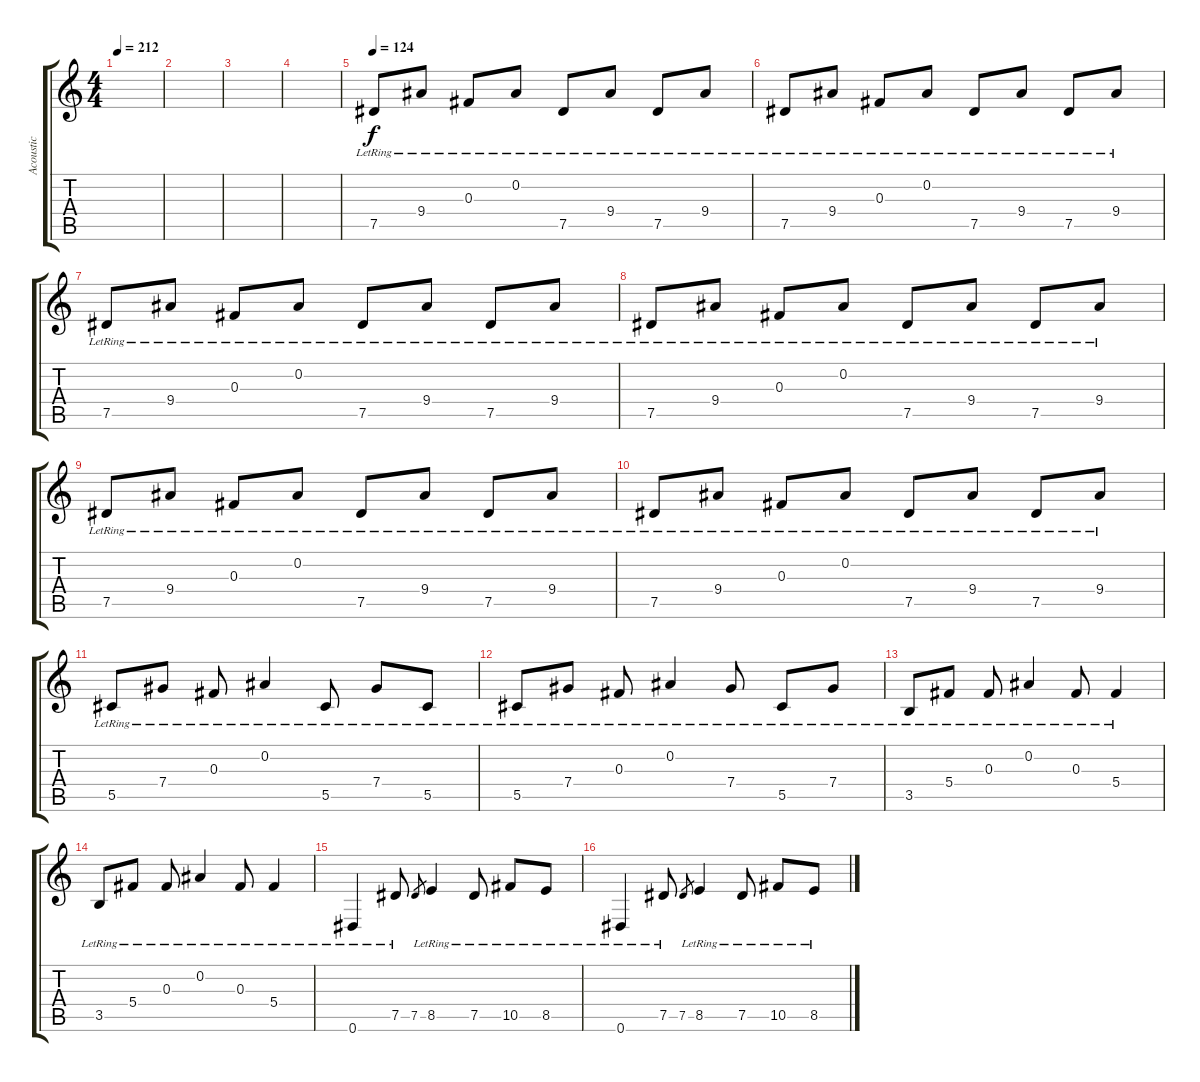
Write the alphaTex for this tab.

\track ("Acoustic" "Acoustic") {instrument acousticguitarnylon}
\staff {score tabs}
\tuning (Eb4 Bb3 Gb3 Db3 Ab2 Eb2) {hide}
\ts (4 4)
\tempo 212
\clef g2
\ks c
|
|
|
|
\tempo 124
7.5{lr}.8 9.4{lr}.8 0.3{lr}.8 0.2{lr}.8 7.5{lr}.8 9.4{lr}.8 7.5{lr}.8 9.4{lr}.8 |
7.5{lr}.8 9.4{lr}.8 0.3{lr}.8 0.2{lr}.8 7.5{lr}.8 9.4{lr}.8 7.5{lr}.8 9.4{lr}.8 |
7.5{lr}.8 9.4{lr}.8 0.3{lr}.8 0.2{lr}.8 7.5{lr}.8 9.4{lr}.8 7.5{lr}.8 9.4{lr}.8 |
7.5{lr}.8 9.4{lr}.8 0.3{lr}.8 0.2{lr}.8 7.5{lr}.8 9.4{lr}.8 7.5{lr}.8 9.4{lr}.8 |
7.5{lr}.8 9.4{lr}.8 0.3{lr}.8 0.2{lr}.8 7.5{lr}.8 9.4{lr}.8 7.5{lr}.8 9.4{lr}.8 |
7.5{lr}.8 9.4{lr}.8 0.3{lr}.8 0.2{lr}.8 7.5{lr}.8 9.4{lr}.8 7.5{lr}.8 9.4{lr}.8 |
5.5{lr}.8 7.4{lr}.8 0.3{lr}.8 0.2{lr}.4 5.5{lr}.8 7.4{lr}.8 5.5{lr}.8 |
5.5{lr}.8 7.4{lr}.8 0.3{lr}.8 0.2{lr}.4 7.4{lr}.8 5.5{lr}.8 7.4{lr}.8 |
3.5{lr}.8 5.4{lr}.8 0.3{lr}.8 0.2{lr}.4 0.3{lr}.8 5.4{lr}.4 |
3.5{lr}.8 5.4{lr}.8 0.3{lr}.8 0.2{lr}.4 0.3{lr}.8 5.4{lr}.4 |
0.6{lr}.4 7.5{lr}.8 7.5.8{gr} 8.5{lr}.4 7.5{lr}.8 10.5{lr}.8 8.5{lr}.8 |
0.6{lr}.4 7.5{lr}.8 7.5.8{gr} 8.5{lr}.4 7.5{lr}.8 10.5{lr}.8 8.5{lr}.8
